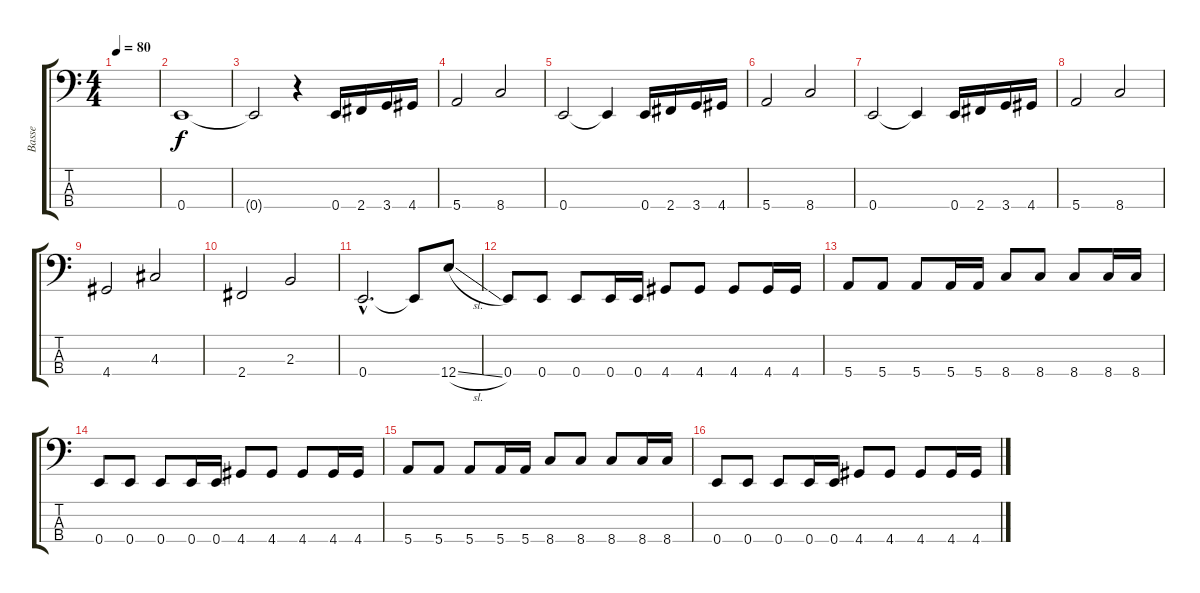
\track ("Basse" "Basse") {instrument electricbassfinger}
\staff {score tabs}
\tuning (G2 D2 A1 E1) {hide}
\ts (4 4)
\tempo 80
\clef f4
\ks c
|
0.4.1 |
0.4{t}.2 r.4 0.4.16 2.4.16 3.4.16 4.4.16 |
5.4.2 8.4.2 |
0.4.2 0.4{t}.4 0.4.16 2.4.16 3.4.16 4.4.16 |
5.4.2 8.4.2 |
0.4.2 0.4{t}.4 0.4.16 2.4.16 3.4.16 4.4.16 |
5.4.2 8.4.2 |
4.4.2 4.3.2 |
2.4.2 2.3.2 |
0.4{hac}.2{d} 0.4{t}.8 12.4{sl}.8 |
0.4.8 0.4.8 0.4.8 0.4.16 0.4.16 4.4.8 4.4.8 4.4.8 4.4.16 4.4.16 |
5.4.8 5.4.8 5.4.8 5.4.16 5.4.16 8.4.8 8.4.8 8.4.8 8.4.16 8.4.16 |
0.4.8 0.4.8 0.4.8 0.4.16 0.4.16 4.4.8 4.4.8 4.4.8 4.4.16 4.4.16 |
5.4.8 5.4.8 5.4.8 5.4.16 5.4.16 8.4.8 8.4.8 8.4.8 8.4.16 8.4.16 |
0.4.8 0.4.8 0.4.8 0.4.16 0.4.16 4.4.8 4.4.8 4.4.8 4.4.16 4.4.16
